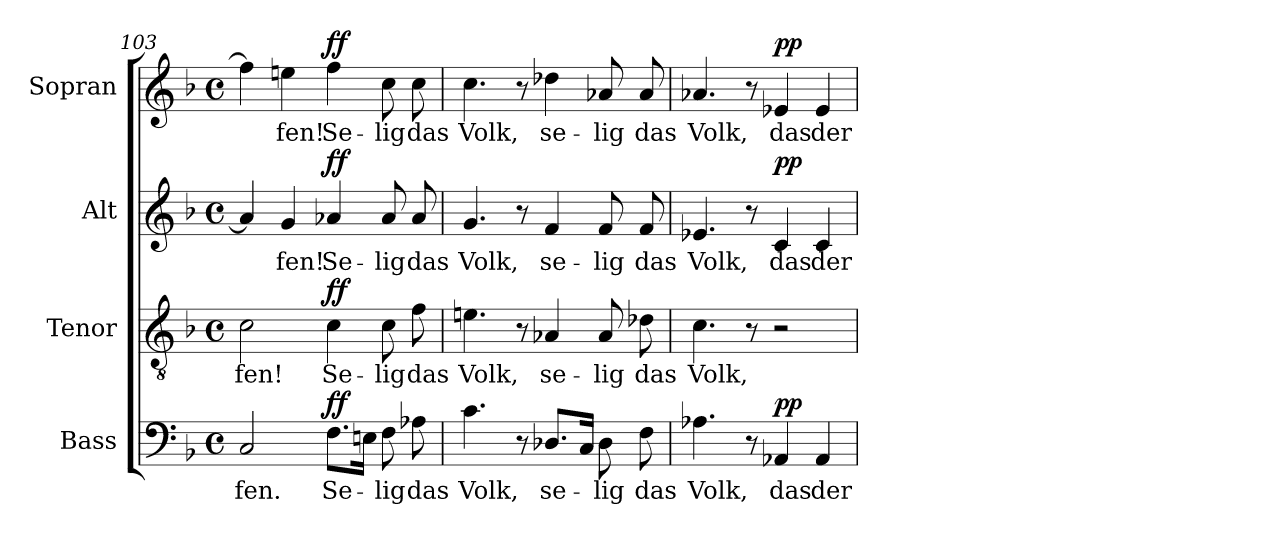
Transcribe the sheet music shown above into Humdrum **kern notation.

**kern	**text	**dynam	**kern	**text	**dynam	**kern	**text	**dynam	**kern	**text	**dynam
*part4	*part4	*part4	*part3	*part3	*part3	*part2	*part2	*part2	*part1	*part1	*part1
*staff4	*staff4	*staff4	*staff3	*staff3	*staff3	*staff2	*staff2	*staff2	*staff1	*staff1	*staff1
*I"Bass	*	*	*I"Tenor	*	*	*I"Alt	*	*	*I"Sopran	*	*
*I'B.	*	*	*I'T.	*	*	*I'A.	*	*	*I'S.	*	*
!!LO:PB:g=z
*clefF4	*	*	*clefGv2	*	*	*clefG2	*	*	*clefG2	*	*
*k[b-]	*	*	*k[b-]	*	*	*k[b-]	*	*	*k[b-]	*	*
*F:	*	*	*F:	*	*	*F:	*	*	*F:	*	*
*M4/4	*	*	*M4/4	*	*	*M4/4	*	*	*M4/4	*	*
*met(c)	*	*	*met(c)	*	*	*met(c)	*	*	*met(c)	*	*
=103	=103	=103	=103	=103	=103	=103	=103	=103	=103	=103	=103
!	!LO:LY:b	!	!	!LO:LY:b	!	!	!	!	!	!	!
2C/	-fen.	.	2c\	-fen!	.	4a-/]	.	.	4ff\]	.	.
!	!	!	!	!	!	!	!LO:LY:b	!	!	!LO:LY:b	!
.	.	.	.	.	.	4g/	-fen!	.	4een\	-fen!	.
!	!LO:LY:b	!LO:DY:a	!	!LO:LY:b	!LO:DY:a	!	!LO:LY:b	!LO:DY:a	!	!LO:LY:b	!LO:DY:a
8.F\L	Se-	ff	4c\	Se-	ff	4a-X/	Se-	ff	4ff\	Se-	ff
16En\Jk	.	.	.	.	.	.	.	.	.	.	.
!	!LO:LY:b	!	!	!LO:LY:b	!	!	!LO:LY:b	!	!	!LO:LY:b	!
8F\	-lig	.	8c\	-lig	.	8a-/	-lig	.	8cc\	-lig	.
!	!LO:LY:b	!	!	!LO:LY:b	!	!	!LO:LY:b	!	!	!LO:LY:b	!
8A-X\	das	.	8f\	das	.	8a-/	das	.	8cc\	das	.
=104	=104	=104	=104	=104	=104	=104	=104	=104	=104	=104	=104
!	!LO:LY:b	!	!	!LO:LY:b	!	!	!LO:LY:b	!	!	!LO:LY:b	!
4.c\	Volk,	.	4.en\	Volk,	.	4.g/	Volk,	.	4.cc\	Volk,	.
8r	.	.	8r	.	.	8r	.	.	8r	.	.
!	!LO:LY:b	!	!	!LO:LY:b	!	!	!LO:LY:b	!	!	!LO:LY:b	!
8.D-X/L	se-	.	4A-X/	se-	.	4f/	se-	.	4dd-X\	se-	.
16C/Jk	.	.	.	.	.	.	.	.	.	.	.
!	!LO:LY:b	!	!	!LO:LY:b	!	!	!LO:LY:b	!	!	!LO:LY:b	!
8D-\	-lig	.	8A-/	-lig	.	8f/	-lig	.	8a-X/	-lig	.
!	!LO:LY:b	!	!	!LO:LY:b	!	!	!LO:LY:b	!	!	!LO:LY:b	!
8F\	das	.	8d-X\	das	.	8f/	das	.	8a-/	das	.
=105	=105	=105	=105	=105	=105	=105	=105	=105	=105	=105	=105
!	!LO:LY:b	!	!	!LO:LY:b	!	!	!LO:LY:b	!	!	!LO:LY:b	!
4.A-X\	Volk,	.	4.c\	Volk,	.	4.e-X/	Volk,	.	4.a-X/	Volk,	.
8r	.	.	8r	.	.	8r	.	.	8r	.	.
!	!LO:LY:b	!LO:DY:a	!	!	!	!	!LO:LY:b	!LO:DY:a	!	!LO:LY:b	!LO:DY:a
4AA-X/	das	pp	2r	.	.	4c/	das	pp	4e-X/	das	pp
!	!LO:LY:b	!	!	!	!	!	!LO:LY:b	!	!	!LO:LY:b	!
4AA-/	der	.	.	.	.	4c/	der	.	4e-/	der	.
=	=	=	=	=	=	=	=	=	=	=	=
*-	*-	*-	*-	*-	*-	*-	*-	*-	*-	*-	*-
